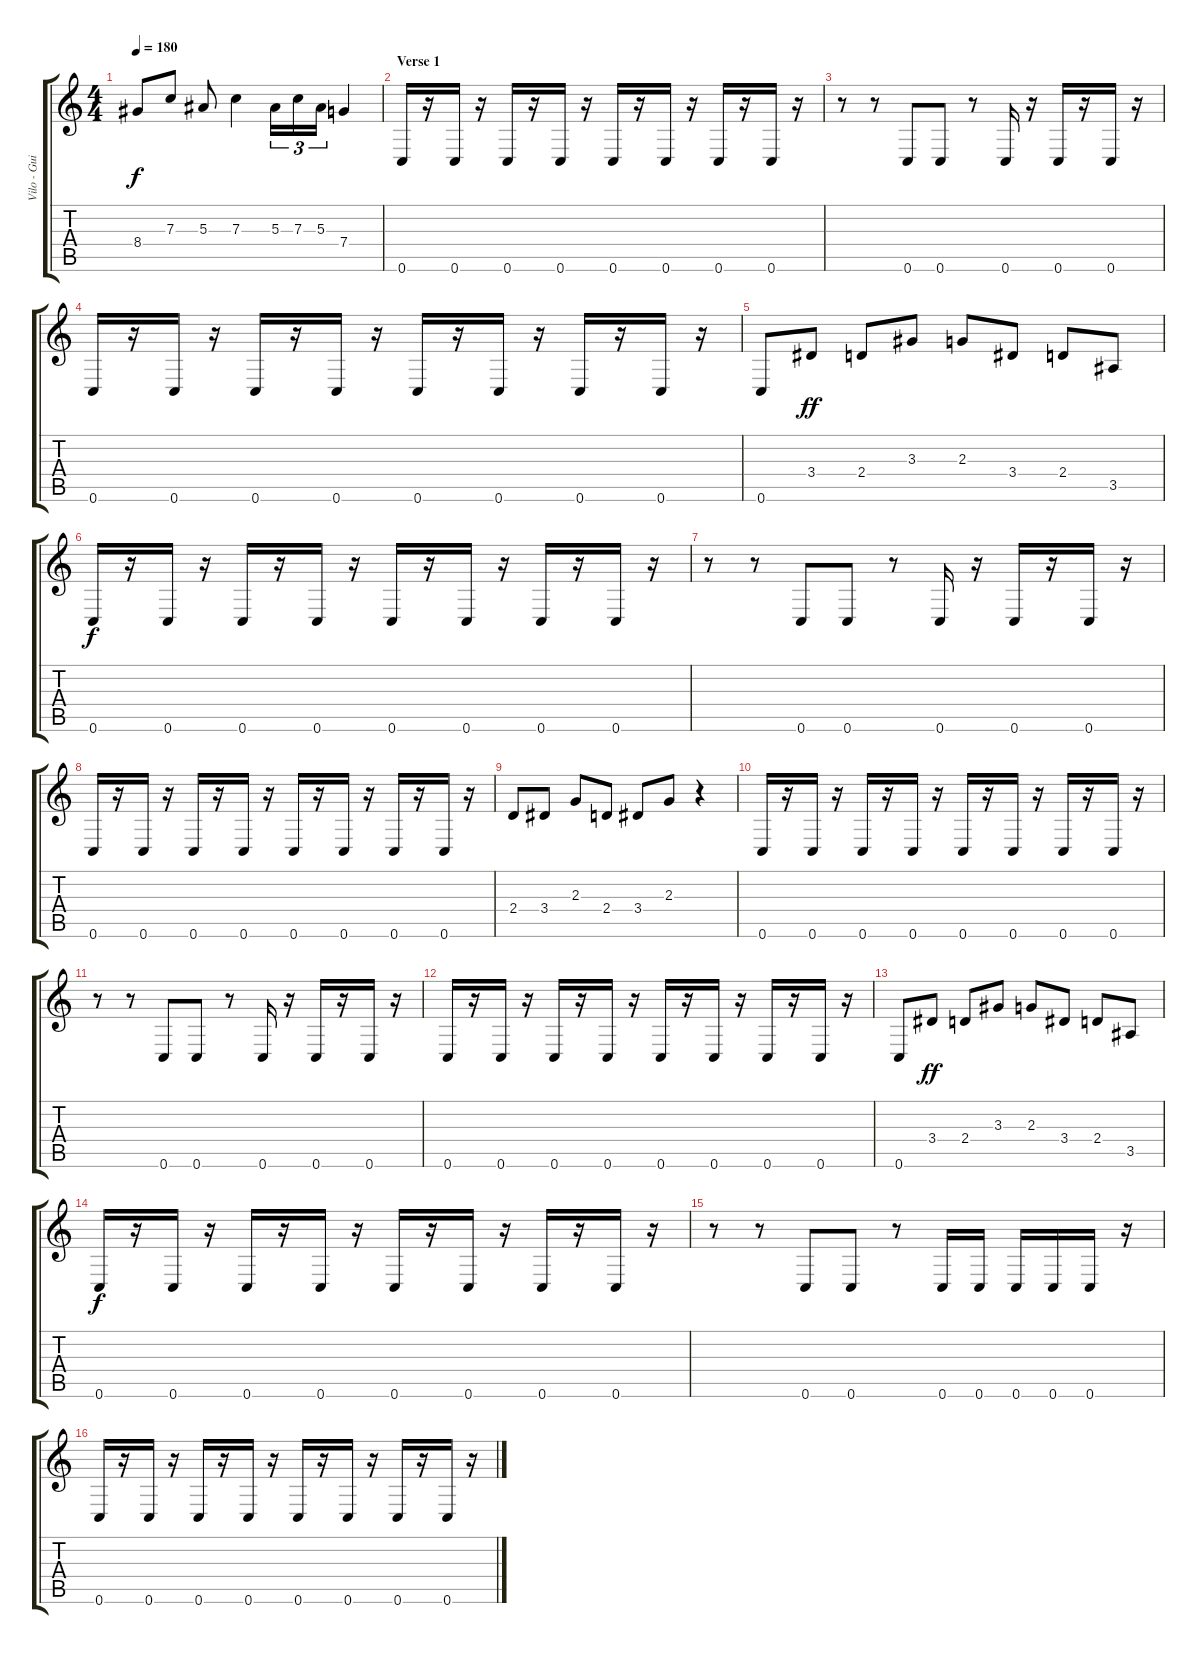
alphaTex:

\track ("Vilo - Guitar 2 " "Vilo - Gui") {instrument distortionguitar}
\staff {score tabs}
\tuning (D4 A3 F3 C3 G2 C2) {hide}
\ts (4 4)
\tempo 180
\clef g2
\ks c
8.4.8{dy f} 7.3.8 5.3.8 7.3.4 5.3.16{tu (3 2)} 7.3.16{tu (3 2)} 5.3.16{tu (3 2)} 7.4.4 |
\section ("" "Verse 1")
0.6.16{volume 16} r.16 0.6.16 r.16 0.6.16 r.16 0.6.16 r.16 0.6.16 r.16 0.6.16 r.16 0.6.16 r.16 0.6.16 r.16 |
r.8 r.8 0.6.8 0.6.8 r.8 0.6.16 r.16 0.6.16 r.16 0.6.16 r.16 |
0.6.16{volume 16} r.16 0.6.16 r.16 0.6.16 r.16 0.6.16 r.16 0.6.16 r.16 0.6.16 r.16 0.6.16 r.16 0.6.16 r.16 |
0.6.8{volume 12} 3.4.8{dy ff} 2.4.8 3.3.8 2.3.8 3.4.8 2.4.8 3.5.8 |
0.6.16{dy f volume 16} r.16 0.6.16 r.16 0.6.16 r.16 0.6.16 r.16 0.6.16 r.16 0.6.16 r.16 0.6.16 r.16 0.6.16 r.16 |
r.8 r.8 0.6.8 0.6.8 r.8 0.6.16 r.16 0.6.16 r.16 0.6.16 r.16 |
0.6.16{volume 16} r.16 0.6.16 r.16 0.6.16 r.16 0.6.16 r.16 0.6.16 r.16 0.6.16 r.16 0.6.16 r.16 0.6.16 r.16 |
2.4.8{volume 12 instrument distortionguitar} 3.4.8 2.3.8 2.4.8 3.4.8 2.3.8 r.4 |
0.6.16{volume 16} r.16 0.6.16 r.16 0.6.16 r.16 0.6.16 r.16 0.6.16 r.16 0.6.16 r.16 0.6.16 r.16 0.6.16 r.16 |
r.8 r.8 0.6.8 0.6.8 r.8 0.6.16 r.16 0.6.16 r.16 0.6.16 r.16 |
0.6.16{volume 16} r.16 0.6.16 r.16 0.6.16 r.16 0.6.16 r.16 0.6.16 r.16 0.6.16 r.16 0.6.16 r.16 0.6.16 r.16 |
0.6.8{volume 12} 3.4.8{dy ff} 2.4.8 3.3.8 2.3.8 3.4.8 2.4.8 3.5.8 |
0.6.16{dy f volume 16} r.16 0.6.16 r.16 0.6.16 r.16 0.6.16 r.16 0.6.16 r.16 0.6.16 r.16 0.6.16 r.16 0.6.16 r.16 |
r.8 r.8 0.6.8 0.6.8 r.8 0.6.16 0.6.16 0.6.16 0.6.16 0.6.16 r.16 |
0.6.16{volume 16} r.16 0.6.16 r.16 0.6.16 r.16 0.6.16 r.16 0.6.16 r.16 0.6.16 r.16 0.6.16 r.16 0.6.16 r.16
